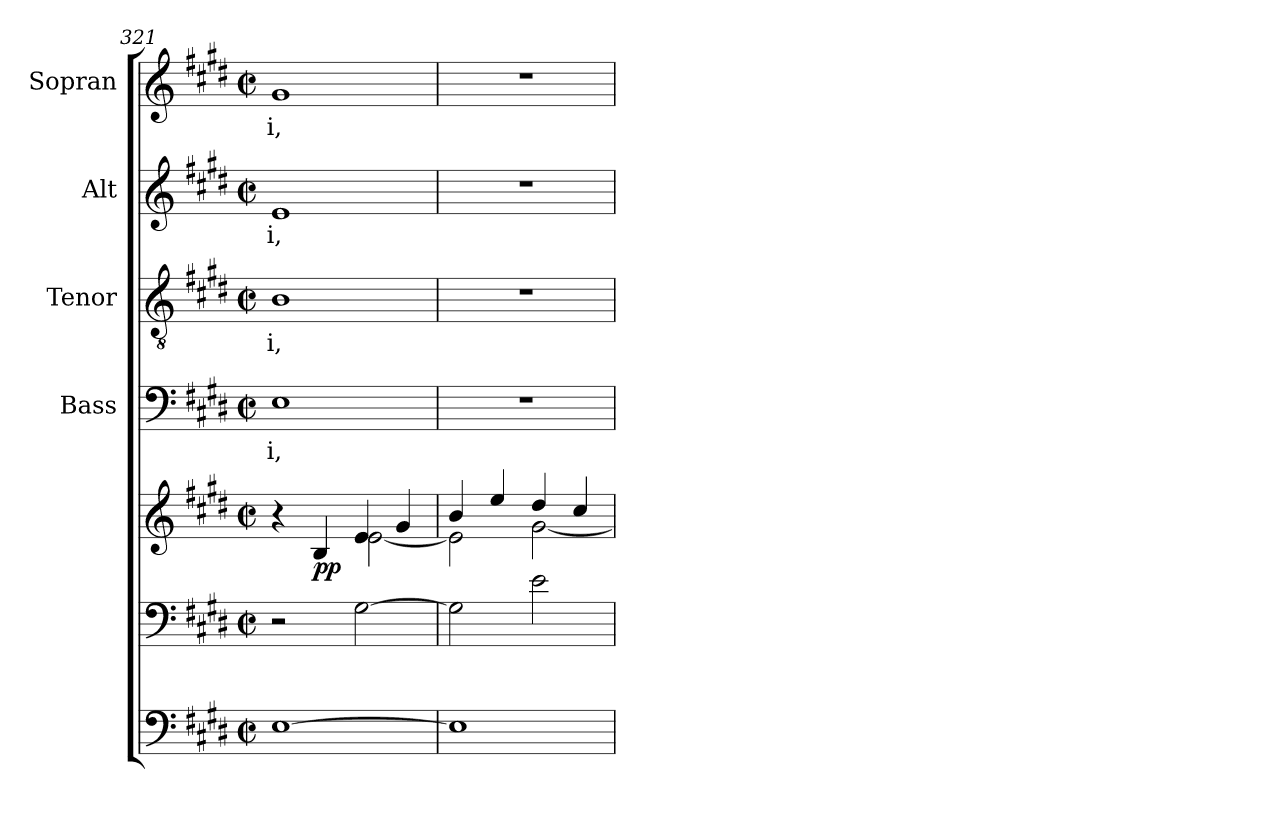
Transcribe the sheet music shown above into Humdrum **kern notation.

**kern	**kern	**kern	**dynam	**kern	**text	**kern	**text	**kern	**text	**kern	**text
*part6	*part5	*part5	*part5	*part4	*part4	*part3	*part3	*part2	*part2	*part1	*part1
*staff7	*staff6	*staff5	*staff5/6	*staff4	*staff4	*staff3	*staff3	*staff2	*staff2	*staff1	*staff1
*	*	*	*	*I"Bass	*	*I"Tenor	*	*I"Alt	*	*I"Sopran	*
*	*	*	*	*I'B.	*	*I'T.	*	*I'A.	*	*I'S.	*
*clefF4	*clefF4	*clefG2	*	*clefF4	*	*clefGv2	*	*clefG2	*	*clefG2	*
*ITrd7c12	*	*	*	*	*	*	*	*	*	*	*
*k[f#c#g#d#]	*k[f#c#g#d#]	*k[f#c#g#d#]	*	*k[f#c#g#d#]	*	*k[f#c#g#d#]	*	*k[f#c#g#d#]	*	*k[f#c#g#d#]	*
*E:	*E:	*E:	*	*E:	*	*E:	*	*E:	*	*E:	*
*M2/2	*M2/2	*M2/2	*	*M2/2	*	*M2/2	*	*M2/2	*	*M2/2	*
*met(c|)	*met(c|)	*met(c|)	*	*met(c|)	*	*met(c|)	*	*met(c|)	*	*met(c|)	*
=321	=321	=321	=321	=321	=321	=321	=321	=321	=321	=321	=321
*	*	*^	*	*	*	*	*	*	*	*	*
!	!	!	!	!	!	!LO:LY:b	!	!LO:LY:b	!	!LO:LY:b	!	!LO:LY:b
[1EE	2r	4r	2ryy	.	1E	-i,	1B	-i,	1e	-i,	1g#	-i,
!	!	!	!	!LO:DY:b	!	!	!	!	!	!	!	!
.	.	4B/	.	pp	.	.	.	.	.	.	.	.
.	[2G#\	4e/	[<2e\	.	.	.	.	.	.	.	.	.
.	.	4g#/	.	.	.	.	.	.	.	.	.	.
=322	=322	=322	=322	=322	=322	=322	=322	=322	=322	=322	=322	=322
1EE]	2G#\]	4b/	2e\]	.	1r	.	1r	.	1r	.	1r	.
.	.	4ee/	.	.	.	.	.	.	.	.	.	.
.	2e\	4dd#/	[<2g#\	.	.	.	.	.	.	.	.	.
.	.	4cc#/	.	.	.	.	.	.	.	.	.	.
*	*	*v	*v	*	*	*	*	*	*	*	*	*
=	=	=	=	=	=	=	=	=	=	=	=
*-	*-	*-	*-	*-	*-	*-	*-	*-	*-	*-	*-
